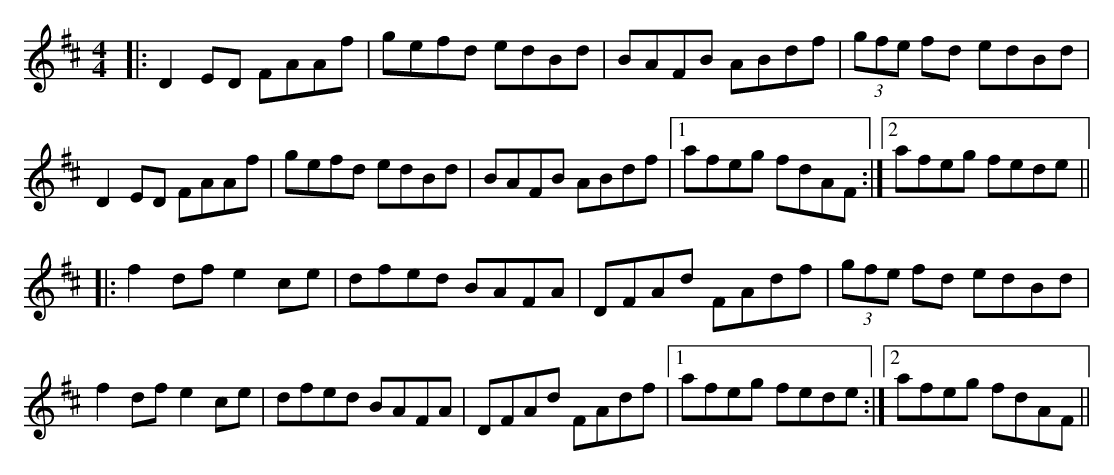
X:1
M:4/4
K:D
|:D2ED FAAf|gefd edBd|BAFB ABdf|(3gfe fd edBd|
D2ED FAAf|gefd edBd|BAFB ABdf|1 afeg fdAF:|2 afeg fede||
|:f2df e2ce|dfed BAFA|DFAd FAdf|(3gfe fd edBd|
f2df e2ce|dfed BAFA|DFAd FAdf|1 afeg fede:|2 afeg fdAF||
